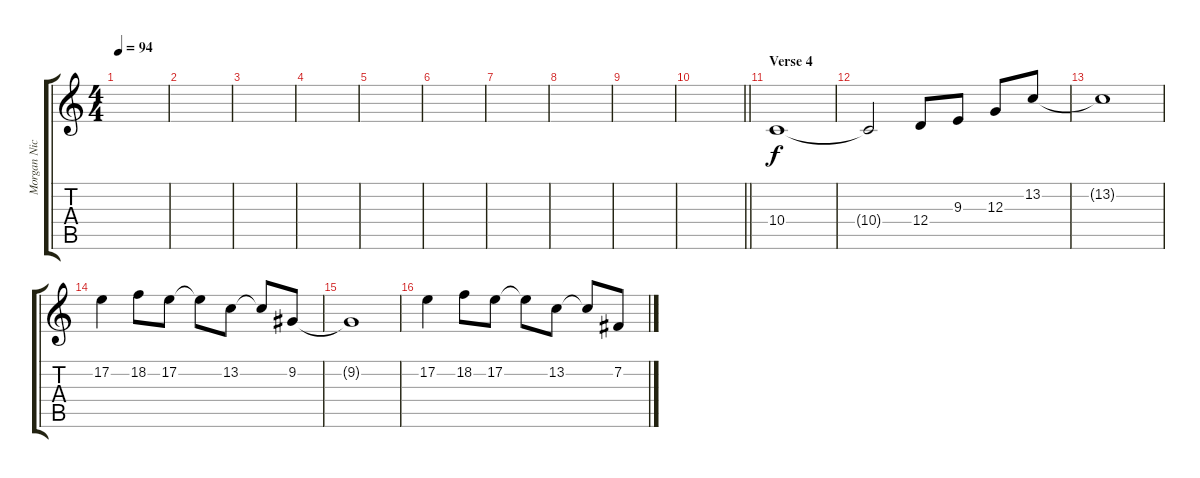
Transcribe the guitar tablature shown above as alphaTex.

\track ("Morgan Nicholls - String FX" "Morgan Nic") {instrument stringensemble1}
\staff {score tabs}
\tuning (E4 B3 G3 D3 A2 E2) {hide}
\ts (4 4)
\tempo 94
\clef g2
\ks c
|
|
|
|
|
|
|
|
|
\barLineRight lightlight
|
\section ("" "Verse 4")
10.4.1 |
10.4{t}.2 12.4.8 9.3.8 12.3.8 13.2.8 |
13.2{t}.1 |
17.2.4 18.2.8 17.2.8 17.2{t}.8 13.2.8 13.2{t}.8 9.2.8 |
9.2{t}.1 |
17.2.4 18.2.8 17.2.8 17.2{t}.8 13.2.8 13.2{t}.8 7.2.8
